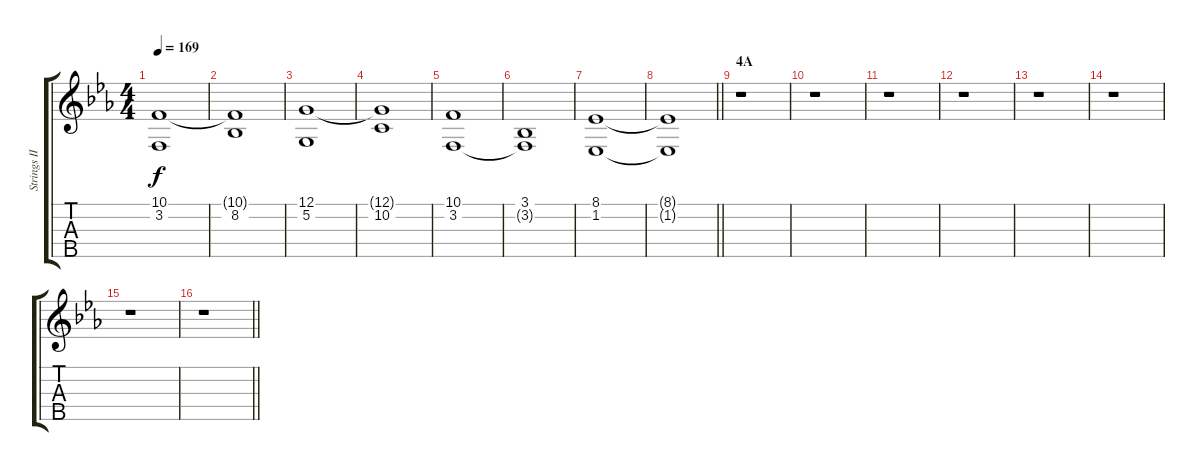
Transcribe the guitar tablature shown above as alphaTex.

\track ("Strings II" "Strings II") {instrument stringensemble1}
\staff {score tabs}
\tuning (G3 D3 A2 E2 B1) {hide}
\ts (4 4)
\tempo 169
\clef g2
\ks eb
(10.1 3.2).1{dy f} |
(10.1{t} 8.2).1 |
(12.1 5.2).1 |
(12.1{t} 10.2).1 |
(10.1 3.2).1 |
(3.1 3.2{t}).1 |
(8.1 1.2).1 |
\barLineRight lightlight
(8.1{t} 1.2{t}).1 |
\section ("" "4A")
r.1 |
r.1 |
r.1 |
r.1 |
r.1 |
r.1 |
r.1 |
\barLineRight lightlight
r.1
